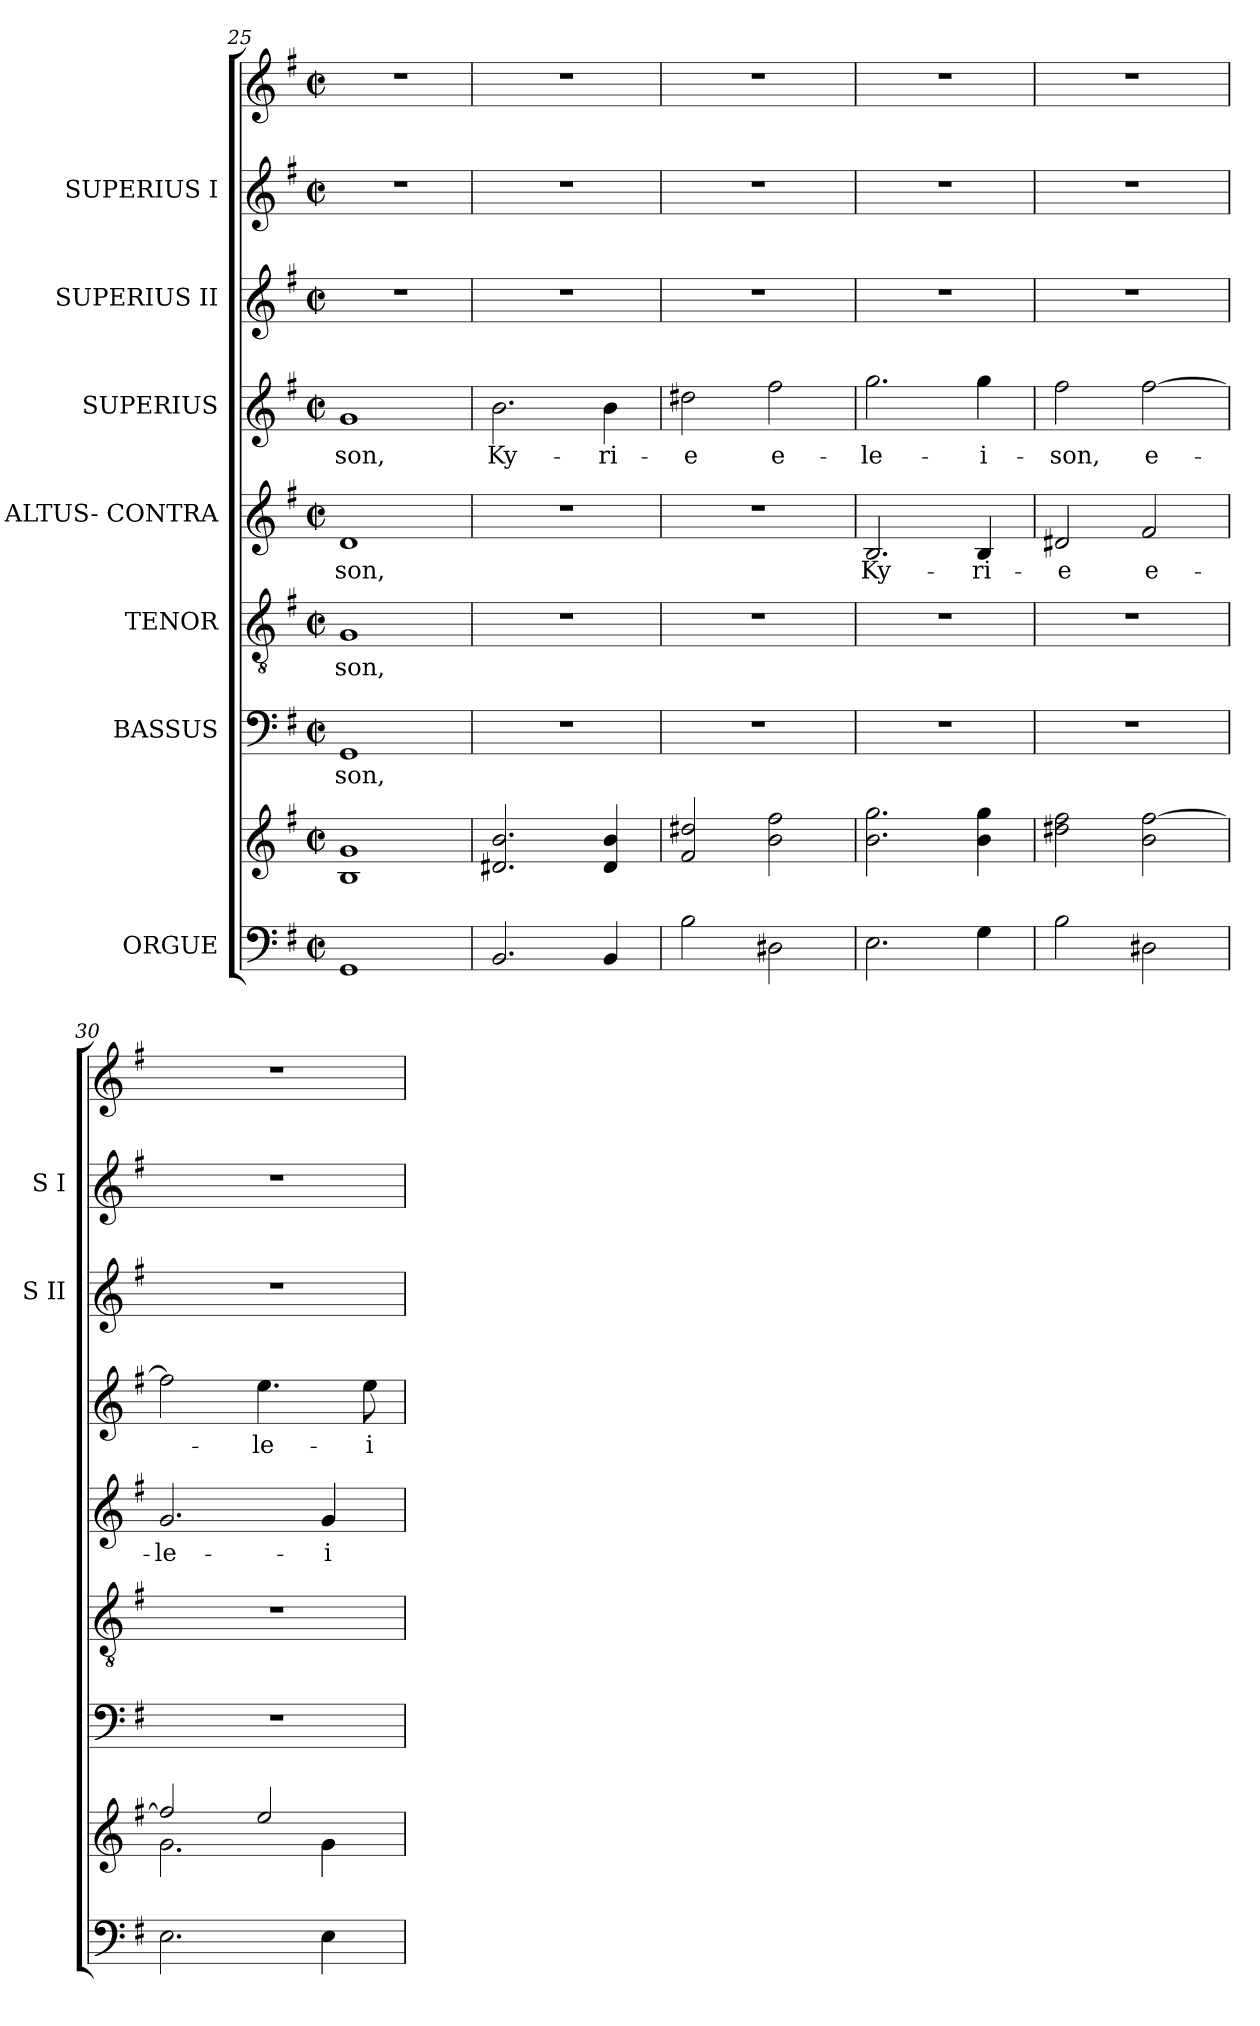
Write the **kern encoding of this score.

**kern	**kern	**kern	**text	**kern	**text	**kern	**text	**kern	**text	**kern	**kern	**kern
*part8	*part8	*part7	*part7	*part6	*part6	*part5	*part5	*part4	*part4	*part3	*part2	*part1
*staff9	*staff8	*staff7	*staff7	*staff6	*staff6	*staff5	*staff5	*staff4	*staff4	*staff3	*staff2	*staff1
*I"ORGUE	*	*I"BASSUS	*	*I"TENOR	*	*I"ALTUS- CONTRA	*	*I"SUPERIUS	*	*I"SUPERIUS II	*I"SUPERIUS I	*
*	*	*	*	*	*	*	*	*	*	*I'S II	*I'S I	*
*clefF4	*clefG2	*clefF4	*	*clefGv2	*	*clefG2	*	*clefG2	*	*clefG2	*clefG2	*clefG2
*k[f#]	*k[f#]	*k[f#]	*	*k[f#]	*	*k[f#]	*	*k[f#]	*	*k[f#]	*k[f#]	*k[f#]
*e:	*e:	*e:	*	*e:	*	*e:	*	*e:	*	*e:	*e:	*e:
*M2/2	*M2/2	*M2/2	*	*M2/2	*	*M2/2	*	*M2/2	*	*M2/2	*M2/2	*M2/2
*met(c|)	*met(c|)	*met(c|)	*	*met(c|)	*	*met(c|)	*	*met(c|)	*	*met(c|)	*met(c|)	*met(c|)
=25	=25	=25	=25	=25	=25	=25	=25	=25	=25	=25	=25	=25
!	!	!	!LO:LY:b	!	!LO:LY:b	!	!LO:LY:b	!	!LO:LY:b	!	!	!
1GG	1B 1g	1GG	-son,	1G	-son,	1d	-son,	1g	-son,	1r	1r	1r
!!LO:LB:g=z
=26	=26	=26	=26	=26	=26	=26	=26	=26	=26	=26	=26	=26
!	!	!	!	!	!	!	!	!	!LO:LY:b	!	!	!
2.BB/	2.d#X/ 2.b/	1r	.	1r	.	1r	.	2.b\	Ky-	1r	1r	1r
!	!	!	!	!	!	!	!	!	!LO:LY:b	!	!	!
4BB/	4d#/ 4b/	.	.	.	.	.	.	4b\	-ri-	.	.	.
=27	=27	=27	=27	=27	=27	=27	=27	=27	=27	=27	=27	=27
!	!	!	!	!	!	!	!	!	!LO:LY:b	!	!	!
2B\	2f#/ 2dd#X/	1r	.	1r	.	1r	.	2dd#X\	-e	1r	1r	1r
!	!	!	!	!	!	!	!	!	!LO:LY:b	!	!	!
2D#X\	2b\ 2ff#\	.	.	.	.	.	.	2ff#\	e-	.	.	.
=28	=28	=28	=28	=28	=28	=28	=28	=28	=28	=28	=28	=28
!	!	!	!	!	!	!	!LO:LY:b	!	!LO:LY:b	!	!	!
2.E\	2.b\ 2.gg\	1r	.	1r	.	2.B/	Ky-	2.gg\	-le-	1r	1r	1r
!	!	!	!	!	!	!	!LO:LY:b	!	!LO:LY:b	!	!	!
4G\	4b\ 4gg\	.	.	.	.	4B/	-ri-	4gg\	-i-	.	.	.
=29	=29	=29	=29	=29	=29	=29	=29	=29	=29	=29	=29	=29
!	!	!	!	!	!	!	!LO:LY:b	!	!LO:LY:b	!	!	!
2B\	2dd#X\ 2ff#\	1r	.	1r	.	2d#X/	-e	2ff#\	-son,	1r	1r	1r
!	!	!	!	!	!	!	!LO:LY:b	!	!LO:LY:b	!	!	!
2D#X\	2b\ [2ff#\	.	.	.	.	2f#/	e-	[2ff#\	e-	.	.	.
=30	=30	=30	=30	=30	=30	=30	=30	=30	=30	=30	=30	=30
*	*^	*	*	*	*	*	*	*	*	*	*	*
!	!	!	!	!	!	!	!	!LO:LY:b	!	!	!	!	!
2.E\	2ff#/]	2.g\	1r	.	1r	.	2.g/	-le-	2ff#\]	.	1r	1r	1r
!	!	!	!	!	!	!	!	!	!	!LO:LY:b	!	!	!
.	2ee/	.	.	.	.	.	.	.	4.ee\	-le-	.	.	.
!	!	!	!	!	!	!	!	!LO:LY:b	!	!	!	!	!
4E\	.	4g\	.	.	.	.	4g/	-i-	.	.	.	.	.
!	!	!	!	!	!	!	!	!	!	!LO:LY:b	!	!	!
.	.	.	.	.	.	.	.	.	8ee\	-i-	.	.	.
*	*v	*v	*	*	*	*	*	*	*	*	*	*	*
=	=	=	=	=	=	=	=	=	=	=	=	=
*-	*-	*-	*-	*-	*-	*-	*-	*-	*-	*-	*-	*-
